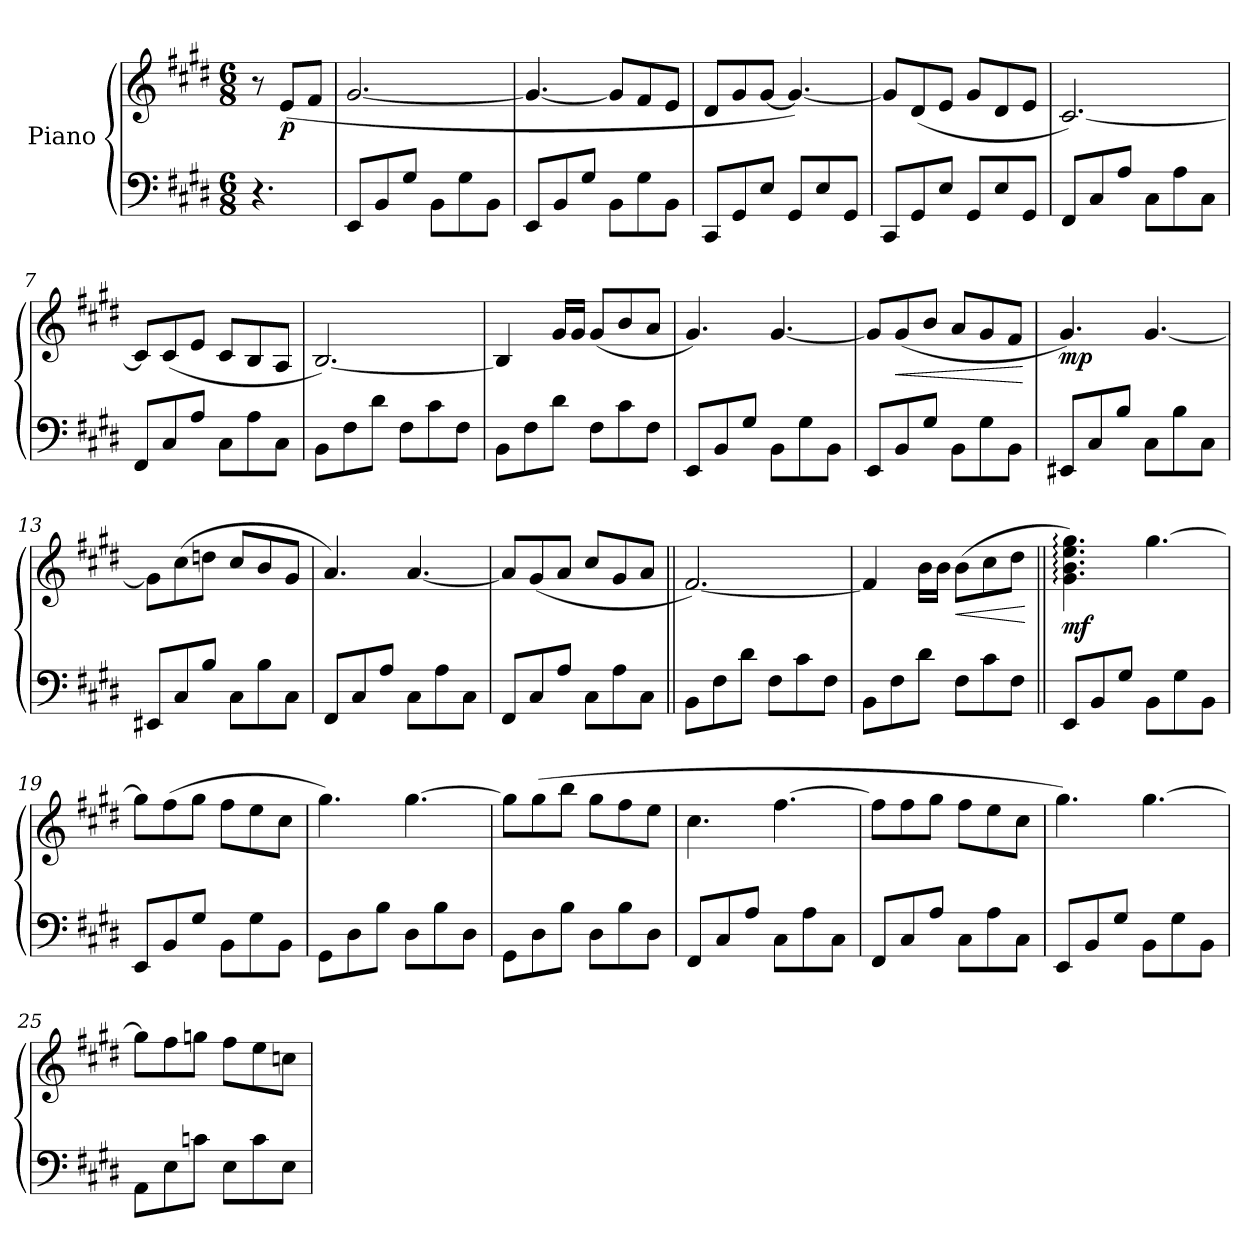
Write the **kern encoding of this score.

**kern	**kern	**dynam
*part1	*part1	*part1
*staff2	*staff1	*staff1/2
*I"Piano	*	*
*clefF4	*clefG2	*
*k[f#c#g#d#]	*k[f#c#g#d#]	*
*c#:	*c#:	*
*M6/8	*M6/8	*
*MM99	*MM99	*
=1	=1	=1
4.r	8r	.
!	!	!LO:DY:b
.	(>8e/L	p
.	8f#/J	.
=2	=2	=2
8EE/L	[2.g#/	.
8BB/	.	.
8G#/J	.	.
8BB\L	.	.
8G#\	.	.
8BB\J	.	.
=3	=3	=3
8EE/L	4.g#/_	.
8BB/	.	.
8G#/J	.	.
8BB\L	8g#/L]	.
8G#\	8f#/	.
8BB\J	8e/J	.
=4	=4	=4
8CC#/L	8d#/L	.
8GG#/	8g#/	.
8E/J	[8g#/J	.
8GG#/L	4.g#/_)	.
8E/	.	.
8GG#/J	.	.
=5	=5	=5
8CC#/L	8g#/L]	.
8GG#/	(<8d#/	.
8E/J	8e/J	.
8GG#/L	8g#/L	.
8E/	8d#/	.
8GG#/J	8e/J	.
!!LO:LB:g=z
=6	=6	=6
8FF#/L	[2.c#/)	.
8C#/	.	.
8A/J	.	.
8C#\L	.	.
8A\	.	.
8C#\J	.	.
=7	=7	=7
8FF#/L	8c#/L]	.
8C#/	(<8c#/	.
8A/J	8e/J	.
8C#\L	8c#/L	.
8A\	8B/	.
8C#\J	8A/J	.
=8	=8	=8
8BB\L	[2.B/)	.
8F#\	.	.
8d#\J	.	.
8F#\L	.	.
8c#\	.	.
8F#\J	.	.
=9	=9	=9
8BB\L	4B/]	.
8F#\	.	.
8d#\J	16g#/LL	.
.	16g#/JJ	.
8F#\L	(<8g#/L	.
8c#\	8b/	.
8F#\J	8a/J	.
=10	=10	=10
8EE/L	4.g#/)	.
8BB/	.	.
8G#/J	.	.
8BB\L	[4.g#/	.
8G#\	.	.
8BB\J	.	.
!!LO:LB:g=z
=11	=11	=11
8EE/L	8g#/L]	.
!	!	!LO:HP:b
8BB/	(<8g#/	<
8G#/J	8b/J	.
8BB\L	8a/L	.
8G#\	8g#/	.
8BB\J	8f#/J	.
.	.	[
=12	=12	=12
!	!	!LO:DY:b
8EE#X/L	4.g#/)	mp
8C#/	.	.
8B/J	.	.
8C#\L	[4.g#/	.
8B\	.	.
8C#\J	.	.
=13	=13	=13
8EE#X/L	8g#\L]	.
8C#/	(>8cc#\	.
8B/J	8ddn\J	.
8C#\L	8cc#/L	.
8B\	8b/	.
8C#\J	8g#/J	.
=14	=14	=14
8FF#/L	4.a/)	.
8C#/	.	.
8A/J	.	.
8C#\L	[4.a/	.
8A\	.	.
8C#\J	.	.
=15	=15	=15
8FF#/L	8a/L]	.
8C#/	(<8g#/	.
8A/J	8a/J	.
8C#\L	8cc#/L	.
8A\	8g#/	.
8C#\J	8a/J	.
!!LO:LB:g=z
=16||	=16||	=16||
8BB\L	[2.f#/)	.
8F#\	.	.
8d#\J	.	.
8F#\L	.	.
8c#\	.	.
8F#\J	.	.
=17	=17	=17
8BB\L	4f#/]	.
8F#\	.	.
8d#\J	16b\LL	.
.	16b\JJ	.
!	!	!LO:HP:b
8F#\L	(>8b\L	<
8c#\	8cc#\	.
8F#\J	8dd#\J	.
.	.	[
=18||	=18||	=18||
!	!	!LO:DY:b
8EE/L	4.g#\: 4.b\: 4.ee\: 4.gg#\:)	mf
8BB/	.	.
8G#/J	.	.
8BB\L	[4.gg#\	.
8G#\	.	.
8BB\J	.	.
=19	=19	=19
8EE/L	8gg#\L]	.
8BB/	(>8ff#\	.
8G#/J	8gg#\J	.
8BB\L	8ff#\L	.
8G#\	8ee\	.
8BB\J	8cc#\J	.
=20	=20	=20
8GG#\L	4.gg#\)	.
8D#\	.	.
8B\J	.	.
8D#\L	[4.gg#\	.
8B\	.	.
8D#\J	.	.
!!LO:LB:g=z
=21	=21	=21
8GG#\L	8gg#\L]	.
8D#\	(>8gg#\	.
8B\J	8bb\J	.
8D#\L	8gg#\L	.
8B\	8ff#\	.
8D#\J	8ee\J	.
=22	=22	=22
8FF#/L	4.cc#\	.
8C#/	.	.
8A/J	.	.
8C#\L	[4.ff#\	.
8A\	.	.
8C#\J	.	.
=23	=23	=23
8FF#/L	8ff#\L]	.
8C#/	8ff#\	.
8A/J	8gg#\J	.
8C#\L	8ff#\L	.
8A\	8ee\	.
8C#\J	8cc#\J	.
=24	=24	=24
8EE/L	4.gg#\)	.
8BB/	.	.
8G#/J	.	.
8BB\L	[4.gg#\	.
8G#\	.	.
8BB\J	.	.
=25	=25	=25
8AA\L	8gg#\L]	.
8E\	8ff#\	.
8cn\J	8ggn\J	.
8E\L	8ff#\L	.
8c\	8ee\	.
8E\J	8ccn\J	.
=	=	=
*-	*-	*-
